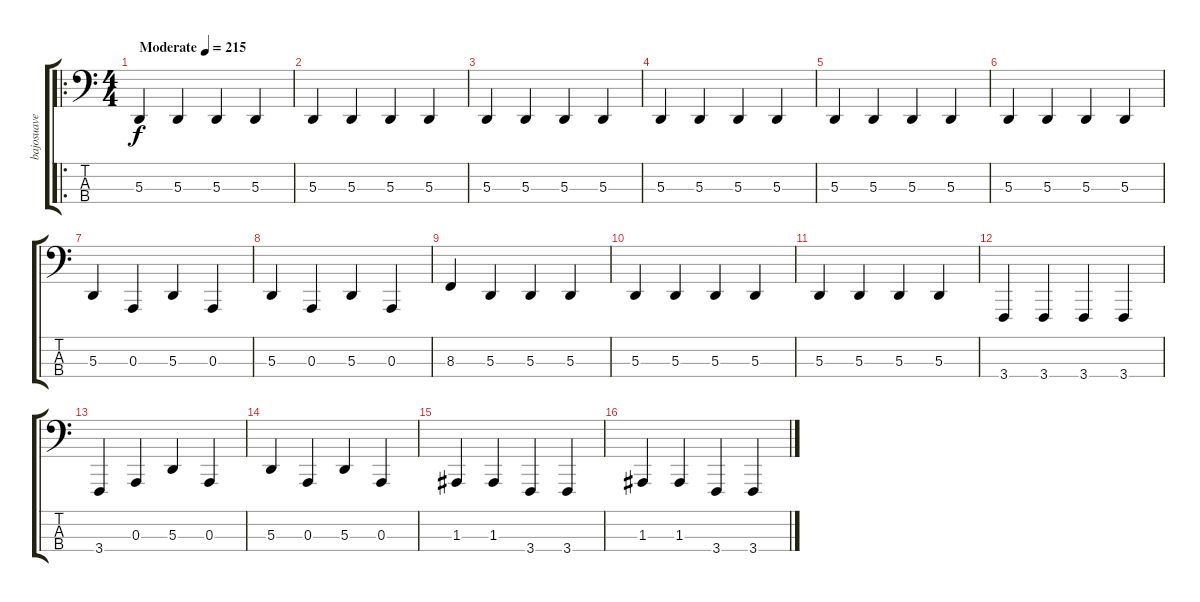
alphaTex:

\track ("bajosuave" "bajosuave") {instrument tuba}
\staff {score tabs}
\tuning (G2 D2 A1 D1) {hide}
\ro
\ts (4 4)
\tempo (215 "Moderate")
\tempo 195
\tempo (215 "Moderate")
\clef f4
\ks c
5.3.4{dy f instrument tuba} 5.3.4 5.3.4 5.3.4 |
5.3.4 5.3.4 5.3.4 5.3.4 |
5.3.4 5.3.4 5.3.4 5.3.4 |
5.3.4 5.3.4 5.3.4 5.3.4 |
5.3.4 5.3.4 5.3.4 5.3.4 |
5.3.4 5.3.4 5.3.4 5.3.4 |
5.3.4 0.3.4 5.3.4 0.3.4 |
5.3.4 0.3.4 5.3.4 0.3.4 |
8.3.4 5.3.4 5.3.4 5.3.4 |
5.3.4 5.3.4 5.3.4 5.3.4 |
5.3.4 5.3.4 5.3.4 5.3.4 |
3.4.4 3.4.4 3.4.4 3.4.4 |
3.4.4 0.3.4 5.3.4 0.3.4 |
5.3.4 0.3.4 5.3.4 0.3.4 |
1.3.4 1.3.4 3.4.4 3.4.4 |
1.3.4 1.3.4 3.4.4 3.4.4
